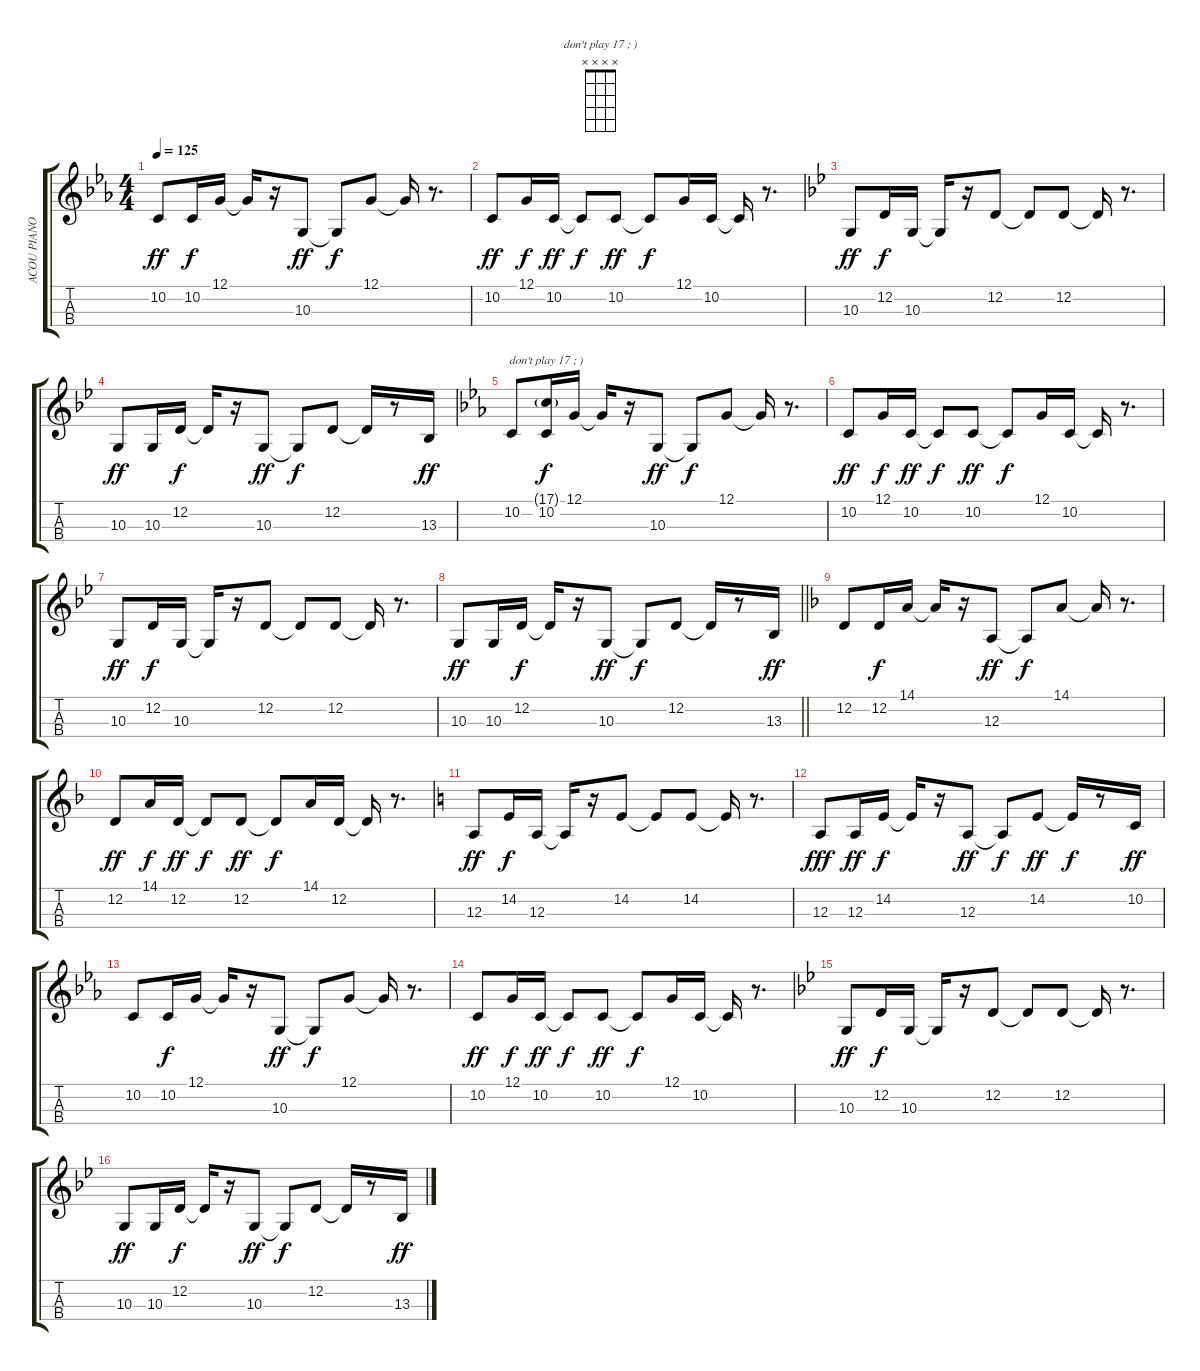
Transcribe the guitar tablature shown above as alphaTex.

\track ("ACOU PIANO 3 (MT 2)" "ACOU PIANO") {instrument electricgrandpiano}
\staff {score tabs}
\tuning (G3 D3 A2 E2) {hide}
\chord ("don't play 17 ; )" x x x x) {firstfret 0}
\ts (4 4)
\tempo 125
\clef g2
\ks cminor
10.2.8{dy ff} 10.2.16{dy f} 12.1.16 12.1{t}.16 r.16 10.3.8{dy ff} 10.3{t}.8{dy f} 12.1.8 12.1{t}.16 r.8{d} |
10.2.8{dy ff} 12.1.16{dy f} 10.2.16{dy ff} 10.2{t}.8{dy f} 10.2.8{dy ff} 10.2{t}.8{dy f} 12.1.16 10.2.16 10.2{t}.16 r.8{d} |
\ks gminor
10.3.8{dy ff} 12.2.16{dy f} 10.3.16 10.3{t}.16 r.16 12.2.8 12.2{t}.8 12.2.8 12.2{t}.16 r.8{d} |
10.3.8{dy ff} 10.3.16 12.2.16{dy f} 12.2{t}.16 r.16 10.3.8{dy ff} 10.3{t}.8{dy f} 12.2.8 12.2{t}.16 r.8 13.3.16{dy ff} |
\ks cminor
10.2.8 (17.1{g} 10.2).16{ch "don't play 17 ; )" dy f} 12.1.16 12.1{t}.16 r.16 10.3.8{dy ff} 10.3{t}.8{dy f} 12.1.8 12.1{t}.16 r.8{d} |
10.2.8{dy ff} 12.1.16{dy f} 10.2.16{dy ff} 10.2{t}.8{dy f} 10.2.8{dy ff} 10.2{t}.8{dy f} 12.1.16 10.2.16 10.2{t}.16 r.8{d} |
\ks gminor
10.3.8{dy ff} 12.2.16{dy f} 10.3.16 10.3{t}.16 r.16 12.2.8 12.2{t}.8 12.2.8 12.2{t}.16 r.8{d} |
\barLineRight lightlight
10.3.8{dy ff} 10.3.16 12.2.16{dy f} 12.2{t}.16 r.16 10.3.8{dy ff} 10.3{t}.8{dy f} 12.2.8 12.2{t}.16 r.8 13.3.16{dy ff} |
\ks dminor
12.2.8 12.2.16{dy f} 14.1.16 14.1{t}.16 r.16 12.3.8{dy ff} 12.3{t}.8{dy f} 14.1.8 14.1{t}.16 r.8{d} |
12.2.8{dy ff} 14.1.16{dy f} 12.2.16{dy ff} 12.2{t}.8{dy f} 12.2.8{dy ff} 12.2{t}.8{dy f} 14.1.16 12.2.16 12.2{t}.16 r.8{d} |
\ks aminor
12.3.8{dy ff} 14.2.16{dy f} 12.3.16 12.3{t}.16 r.16 14.2.8 14.2{t}.8 14.2.8 14.2{t}.16 r.8{d} |
12.3.8{dy fff} 12.3.16{dy ff} 14.2.16{dy f} 14.2{t}.16 r.16 12.3.8{dy ff} 12.3{t}.8{dy f} 14.2.8{dy ff} 14.2{t}.16{dy f} r.8 10.2.16{dy ff} |
\ks cminor
10.2.8 10.2.16{dy f} 12.1.16 12.1{t}.16 r.16 10.3.8{dy ff} 10.3{t}.8{dy f} 12.1.8 12.1{t}.16 r.8{d} |
10.2.8{dy ff} 12.1.16{dy f} 10.2.16{dy ff} 10.2{t}.8{dy f} 10.2.8{dy ff} 10.2{t}.8{dy f} 12.1.16 10.2.16 10.2{t}.16 r.8{d} |
\ks gminor
10.3.8{dy ff} 12.2.16{dy f} 10.3.16 10.3{t}.16 r.16 12.2.8 12.2{t}.8 12.2.8 12.2{t}.16 r.8{d} |
10.3.8{dy ff} 10.3.16 12.2.16{dy f} 12.2{t}.16 r.16 10.3.8{dy ff} 10.3{t}.8{dy f} 12.2.8 12.2{t}.16 r.8 13.3.16{dy ff}
